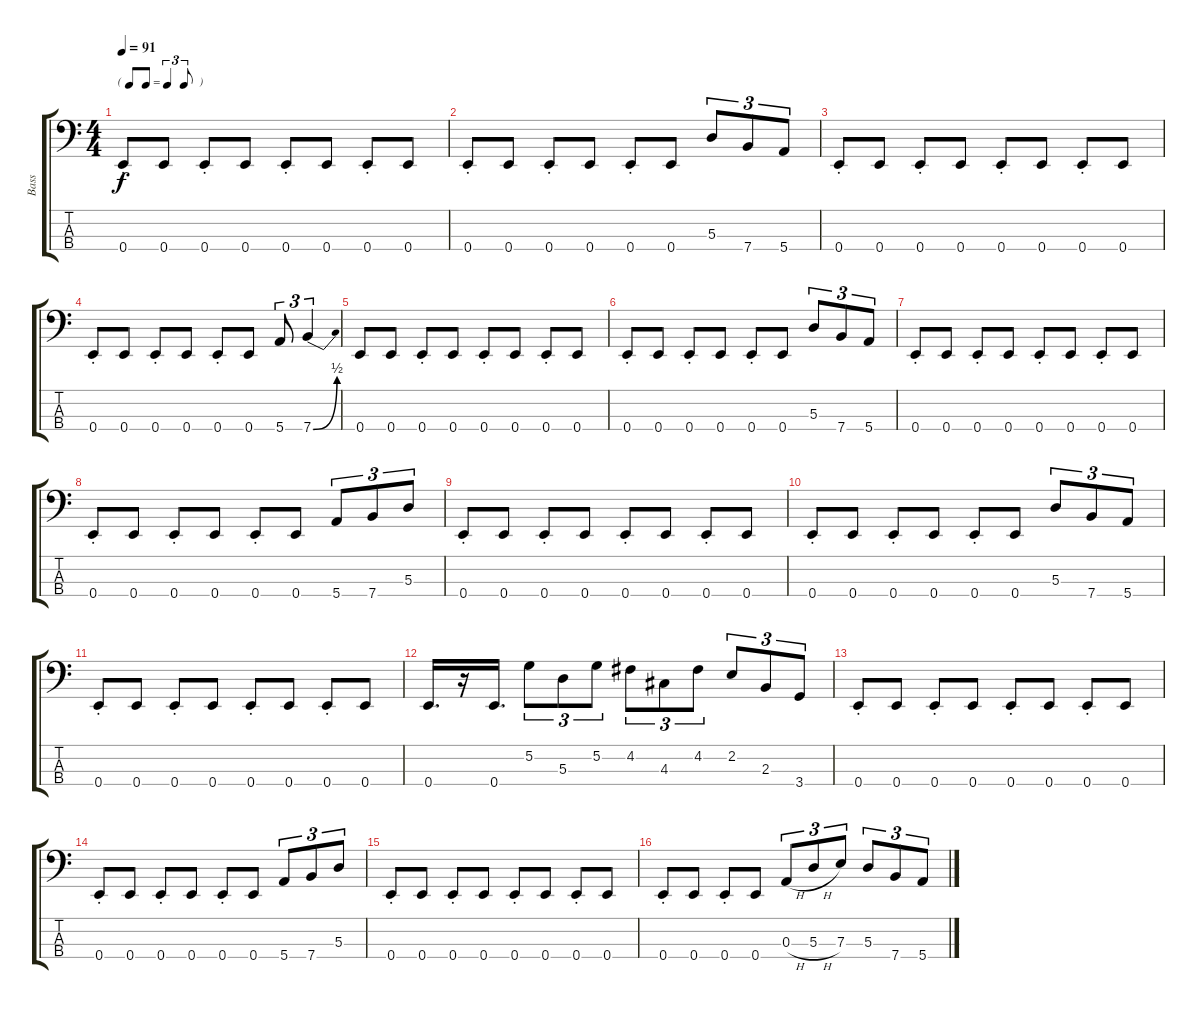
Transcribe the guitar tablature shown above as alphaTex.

\track ("Bass" "Bass") {instrument electricbassfinger}
\staff {score tabs}
\tuning (G2 D2 A1 E1) {hide}
\ts (4 4)
\tf triplet8th
\tempo 91
\clef f4
\ks c
0.4{st}.8{dy f} 0.4.8 0.4{st}.8 0.4.8 0.4{st}.8 0.4.8 0.4{st}.8 0.4.8 |
0.4{st}.8 0.4.8 0.4{st}.8 0.4.8 0.4{st}.8 0.4.8 5.3.8{tu (3 2)} 7.4.8{tu (3 2)} 5.4.8{tu (3 2)} |
0.4{st}.8 0.4.8 0.4{st}.8 0.4.8 0.4{st}.8 0.4.8 0.4{st}.8 0.4.8 |
0.4{st}.8 0.4.8 0.4{st}.8 0.4.8 0.4{st}.8 0.4.8 5.4.8{tu (3 2)} 7.4{be (bend 0 0 60 2)}.4{tu (3 2)} |
0.4.8 0.4.8 0.4{st}.8 0.4.8 0.4{st}.8 0.4.8 0.4{st}.8 0.4.8 |
0.4{st}.8 0.4.8 0.4{st}.8 0.4.8 0.4{st}.8 0.4.8 5.3.8{tu (3 2)} 7.4.8{tu (3 2)} 5.4.8{tu (3 2)} |
0.4{st}.8 0.4.8 0.4{st}.8 0.4.8 0.4{st}.8 0.4.8 0.4{st}.8 0.4.8 |
0.4{st}.8 0.4.8 0.4{st}.8 0.4.8 0.4{st}.8 0.4.8 5.4.8{tu (3 2)} 7.4.8{tu (3 2)} 5.3.8{tu (3 2)} |
0.4{st}.8 0.4.8 0.4{st}.8 0.4.8 0.4{st}.8 0.4.8 0.4{st}.8 0.4.8 |
0.4{st}.8 0.4.8 0.4{st}.8 0.4.8 0.4{st}.8 0.4.8 5.3.8{tu (3 2)} 7.4.8{tu (3 2)} 5.4.8{tu (3 2)} |
0.4{st}.8 0.4.8 0.4{st}.8 0.4.8 0.4{st}.8 0.4.8 0.4{st}.8 0.4.8 |
0.4.16{d} r.16 0.4.16{d} 5.2.8{tu (3 2)} 5.3.8{tu (3 2)} 5.2.8{tu (3 2)} 4.2.8{tu (3 2)} 4.3.8{tu (3 2)} 4.2.8{tu (3 2)} 2.2.8{tu (3 2)} 2.3.8{tu (3 2)} 3.4.8{tu (3 2)} |
0.4{st}.8 0.4.8 0.4{st}.8 0.4.8 0.4{st}.8 0.4.8 0.4{st}.8 0.4.8 |
0.4{st}.8 0.4.8 0.4{st}.8 0.4.8 0.4{st}.8 0.4.8 5.4.8{tu (3 2)} 7.4.8{tu (3 2)} 5.3.8{tu (3 2)} |
0.4{st}.8 0.4.8 0.4{st}.8 0.4.8 0.4{st}.8 0.4.8 0.4{st}.8 0.4.8 |
0.4{st}.8 0.4.8 0.4{st}.8 0.4.8 0.3{h}.8{tu (3 2)} 5.3{h}.8{tu (3 2)} 7.3.8{tu (3 2)} 5.3.8{tu (3 2)} 7.4.8{tu (3 2)} 5.4.8{tu (3 2)}
